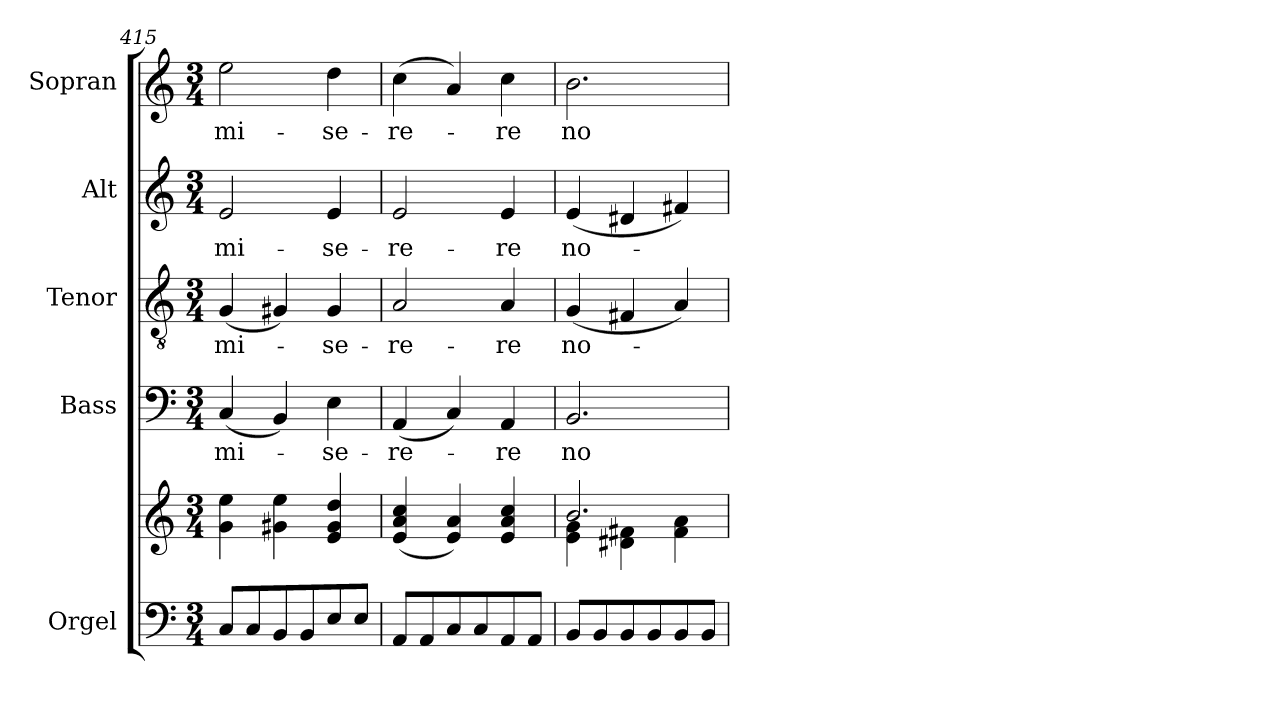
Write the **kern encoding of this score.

**kern	**kern	**kern	**text	**kern	**text	**kern	**text	**kern	**text
*part5	*part5	*part4	*part4	*part3	*part3	*part2	*part2	*part1	*part1
*staff6	*staff5	*staff4	*staff4	*staff3	*staff3	*staff2	*staff2	*staff1	*staff1
*I"Orgel	*	*I"Bass	*	*I"Tenor	*	*I"Alt	*	*I"Sopran	*
*I'Org.	*	*I'B.	*	*I'T.	*	*I'A.	*	*I'S.	*
*clefF4	*clefG2	*clefF4	*	*clefGv2	*	*clefG2	*	*clefG2	*
*k[]	*k[]	*k[]	*	*k[]	*	*k[]	*	*k[]	*
*C:	*C:	*C:	*	*C:	*	*C:	*	*C:	*
*M3/4	*M3/4	*M3/4	*	*M3/4	*	*M3/4	*	*M3/4	*
=415	=415	=415	=415	=415	=415	=415	=415	=415	=415
!	!	!	!LO:LY:b	!	!LO:LY:b	!	!LO:LY:b	!	!LO:LY:b
8C/L	4g\ 4ee\	(<4C/	mi-	(<4G/	mi-	2e/	mi-	2ee\	mi-
8C/	.	.	.	.	.	.	.	.	.
8BB/	4g#X\ 4ee\	4BB/)	.	4G#X/)	.	.	.	.	.
8BB/	.	.	.	.	.	.	.	.	.
!	!	!	!LO:LY:b	!	!LO:LY:b	!	!LO:LY:b	!	!LO:LY:b
8E/	4e/ 4g#/ 4dd/	4E\	-se-	4G#/	-se-	4e/	-se-	4dd\	-se-
8E/J	.	.	.	.	.	.	.	.	.
=416	=416	=416	=416	=416	=416	=416	=416	=416	=416
!	!	!	!LO:LY:b	!	!LO:LY:b	!	!LO:LY:b	!	!LO:LY:b
8AA/L	(<4e/ 4a/ 4cc/	(<4AA/	-re-	2A/	-re-	2e/	-re-	(>4cc\	-re-
8AA/	.	.	.	.	.	.	.	.	.
8C/	4e/ 4a/)	4C/)	.	.	.	.	.	4a/)	.
8C/	.	.	.	.	.	.	.	.	.
!	!	!	!LO:LY:b	!	!LO:LY:b	!	!LO:LY:b	!	!LO:LY:b
8AA/	4e/ 4a/ 4cc/	4AA/	-re	4A/	-re	4e/	-re	4cc\	-re
8AA/J	.	.	.	.	.	.	.	.	.
=417	=417	=417	=417	=417	=417	=417	=417	=417	=417
*	*^	*	*	*	*	*	*	*	*
!	!	!	!	!LO:LY:b	!	!LO:LY:b	!	!LO:LY:b	!	!LO:LY:b
8BB/L	2.b/	4e\ 4g\	2.BB/	no-	(<4G/	no-	(<4e/	no-	2.b\	no-
8BB/	.	.	.	.	.	.	.	.	.	.
8BB/	.	4d#X\ 4f#X\	.	.	4F#X/	.	4d#X/	.	.	.
8BB/	.	.	.	.	.	.	.	.	.	.
8BB/	.	4f#\ 4a\	.	.	4A/)	.	4f#X/)	.	.	.
8BB/J	.	.	.	.	.	.	.	.	.	.
*	*v	*v	*	*	*	*	*	*	*	*
=	=	=	=	=	=	=	=	=	=
*-	*-	*-	*-	*-	*-	*-	*-	*-	*-
